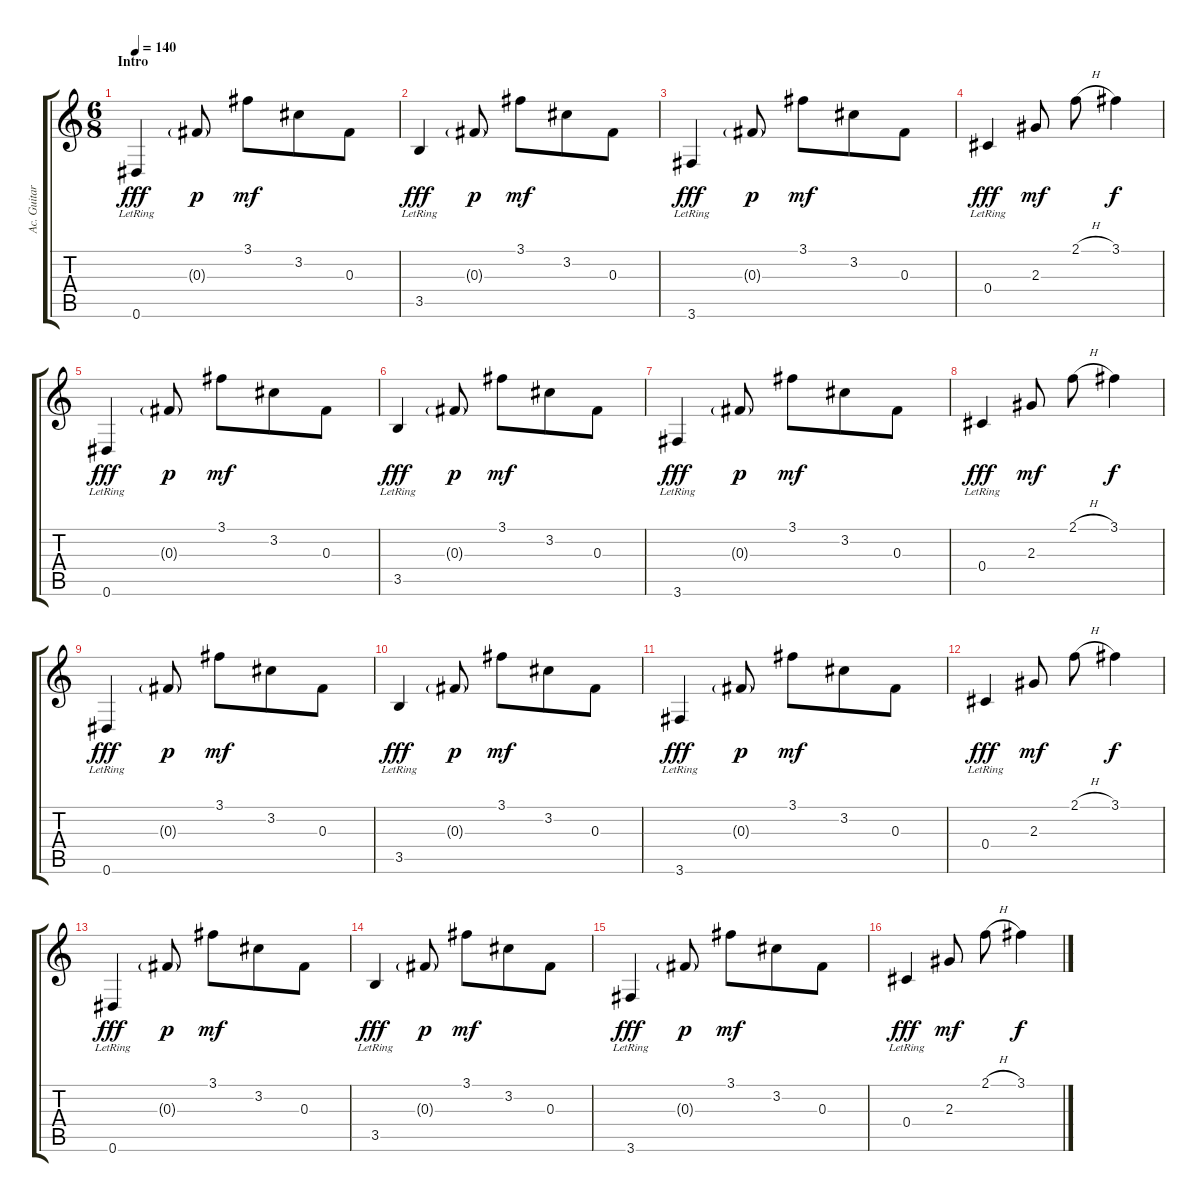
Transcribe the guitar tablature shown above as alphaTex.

\track ("Ac. Guitar Rhytm" "Ac. Guitar") {instrument acousticguitarsteel}
\staff {score tabs}
\tuning (Eb4 Bb3 Gb3 Db3 Ab2 Eb2) {hide}
\ts (6 8)
\section ("" "Intro")
\tempo 140
\clef g2
\ks c
0.6{lr}.4{dy fff instrument acousticguitarsteel} 0.3{g}.8{dy p} 3.1.8{dy mf} 3.2.8 0.3.8 |
3.5{lr}.4{dy fff} 0.3{g}.8{dy p} 3.1.8{dy mf} 3.2.8 0.3.8 |
3.6{lr}.4{dy fff} 0.3{g}.8{dy p} 3.1.8{dy mf} 3.2.8 0.3.8 |
0.4{lr}.4{dy fff} 2.3.8{dy mf} 2.1{h}.8 3.1.4{dy f} |
0.6{lr}.4{dy fff} 0.3{g}.8{dy p} 3.1.8{dy mf} 3.2.8 0.3.8 |
3.5{lr}.4{dy fff} 0.3{g}.8{dy p} 3.1.8{dy mf} 3.2.8 0.3.8 |
3.6{lr}.4{dy fff} 0.3{g}.8{dy p} 3.1.8{dy mf} 3.2.8 0.3.8 |
0.4{lr}.4{dy fff} 2.3.8{dy mf} 2.1{h}.8 3.1.4{dy f} |
0.6{lr}.4{dy fff} 0.3{g}.8{dy p} 3.1.8{dy mf} 3.2.8 0.3.8 |
3.5{lr}.4{dy fff} 0.3{g}.8{dy p} 3.1.8{dy mf} 3.2.8 0.3.8 |
3.6{lr}.4{dy fff} 0.3{g}.8{dy p} 3.1.8{dy mf} 3.2.8 0.3.8 |
0.4{lr}.4{dy fff} 2.3.8{dy mf} 2.1{h}.8 3.1.4{dy f} |
0.6{lr}.4{dy fff} 0.3{g}.8{dy p} 3.1.8{dy mf} 3.2.8 0.3.8 |
3.5{lr}.4{dy fff} 0.3{g}.8{dy p} 3.1.8{dy mf} 3.2.8 0.3.8 |
3.6{lr}.4{dy fff} 0.3{g}.8{dy p} 3.1.8{dy mf} 3.2.8 0.3.8 |
0.4{lr}.4{dy fff} 2.3.8{dy mf} 2.1{h}.8 3.1.4{dy f}
